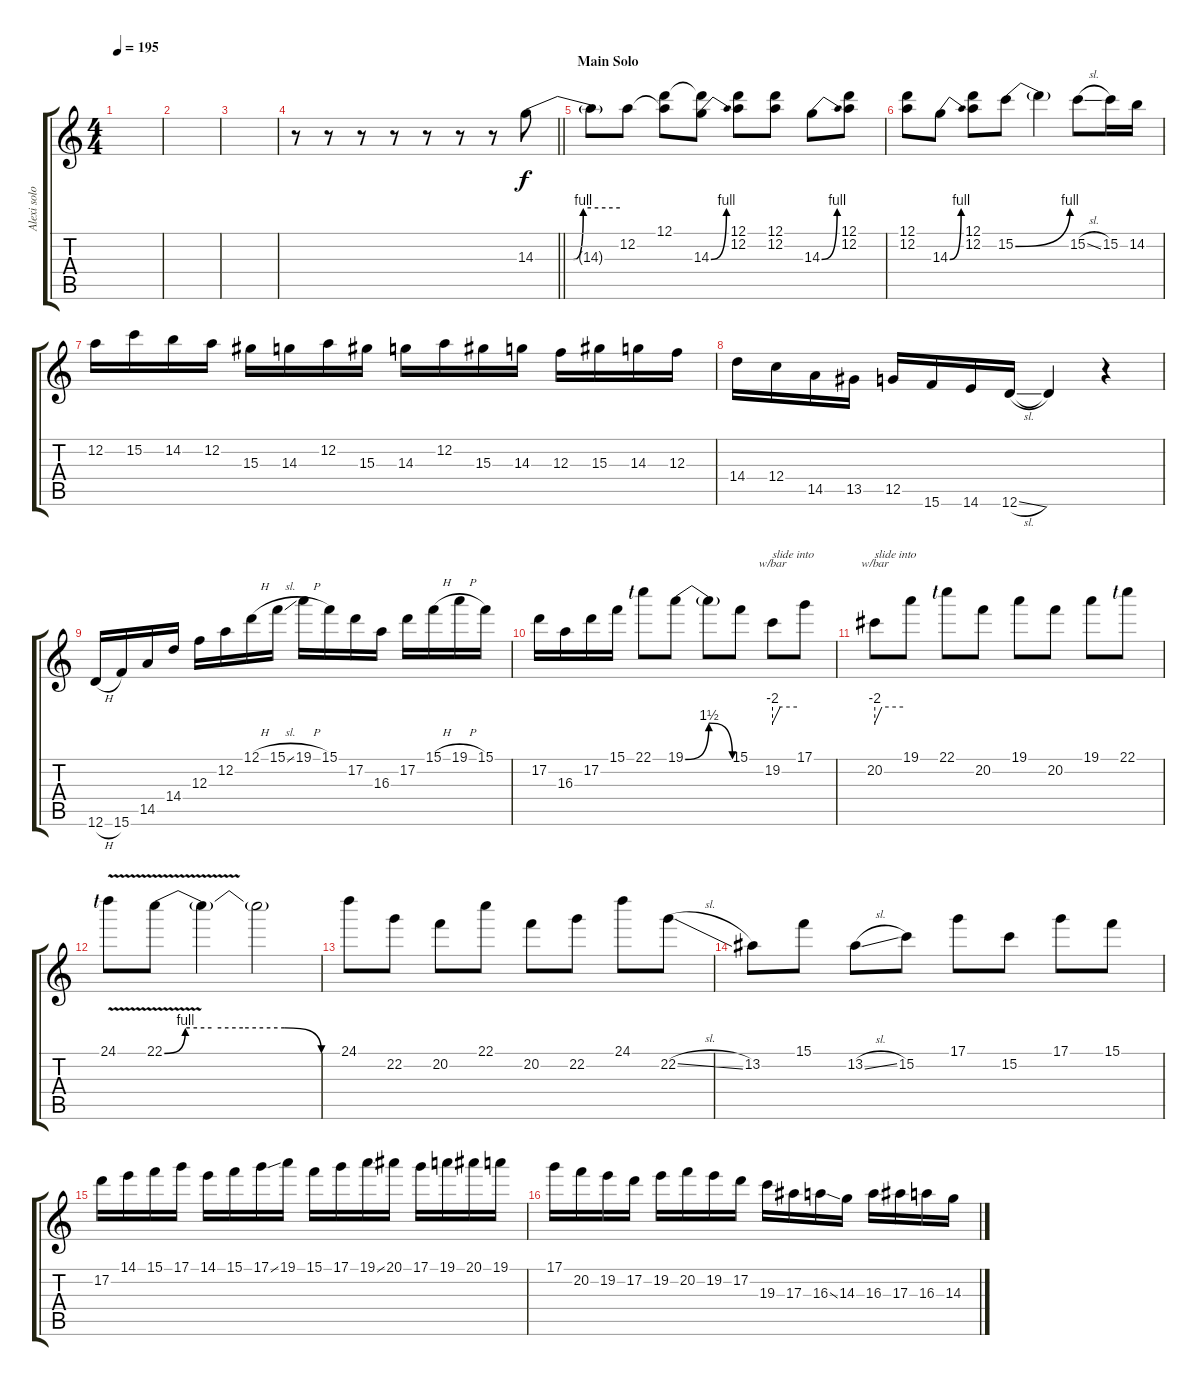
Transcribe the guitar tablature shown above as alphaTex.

\track ("Alexi solo" "Alexi solo") {instrument distortionguitar}
\staff {score tabs}
\tuning (D4 A3 F3 C3 G2 D2) {hide}
\ts (4 4)
\tempo 195
\clef g2
\ks c
|
|
|
\barLineRight lightlight
r.8 r.8 r.8 r.8 r.8 r.8 r.8 14.3{be (custom 0 0 27 0 34 4 60 4)}.8 |
\section ("" "Main Solo")
14.3{t}.8 12.2.8 (12.1 12.2{t}).8 (12.1{t} 14.3{be (bend 0 0 60 4)}).8 (12.1 12.2).8 (12.1 12.2).8 14.3{be (bend 0 0 60 4)}.8 (12.1 12.2).8 |
(12.1 12.2).8 14.3{be (bend 0 0 60 4)}.8 (12.1 12.2).8 15.2{be (bend 0 0 60 4)}.8 15.2{t}.4 15.2{sl}.8 15.2.16 14.2.16 |
12.2.16 15.2.16 14.2.16 12.2.16 15.3.16 14.3.16 12.2.16 15.3.16 14.3.16 12.2.16 15.3.16 14.3.16 12.3.16 15.3.16 14.3.16 12.3.16 |
14.4.16 12.4.16 14.5.16 13.5.16 12.5.16 15.6.16 14.6.16 12.6{sl}.16 12.6{t}.4 r.4 |
12.6{h}.16 15.6.16 14.5.16 14.4.16 12.3.16 12.2.16 12.1{h}.16 15.1{sl}.16 19.1{h}.16 15.1.16 17.2.16 16.3.16 17.2.16 15.1{h}.16 19.1{h}.16 15.1.16 |
17.2.16 16.3.16 17.2.16 15.1.16 22.1{lf 1}.8 19.1{be (bendrelease 0 0 30 6 49 6 60 0)}.8 19.1{t}.8 15.1.8 19.2.8{tbe (custom default 0 -8 19 0 60 0) txt "slide into"} 17.1.8 |
20.2.8{tbe (custom default 0 -8 15 0 60 0) txt "slide into"} 19.1.8 22.1{lf 1}.8 20.2.8 19.1.8 20.2.8 19.1.8 22.1{lf 1}.8 |
24.1{v lf 1}.8 22.1{be (custom 0 0 8 4 18 4 30 4 46 4 60 0) v}.8 22.1{t}.4 22.1{t}.2 |
24.1.8 22.2.8 20.2.8 22.1.8 20.2.8 22.2.8 24.1.8 22.2{sl}.8 |
13.2.8 15.1.8 13.2{sl}.8 15.2.8 17.1.8 15.2.8 17.1.8 15.1.8 |
17.2.16 14.1.16 15.1.16 17.1.16 14.1.16 15.1.16 17.1{ss}.16 19.1.16 15.1.16 17.1.16 19.1{ss}.16 20.1.16 17.1.16 19.1.16 20.1.16 19.1.16 |
17.1.16 20.2.16 19.2.16 17.2.16 19.2.16 20.2.16 19.2.16 17.2.16 19.3.16 17.3.16 16.3{ss}.16 14.3.16 16.3.16 17.3.16 16.3.16 14.3.16
